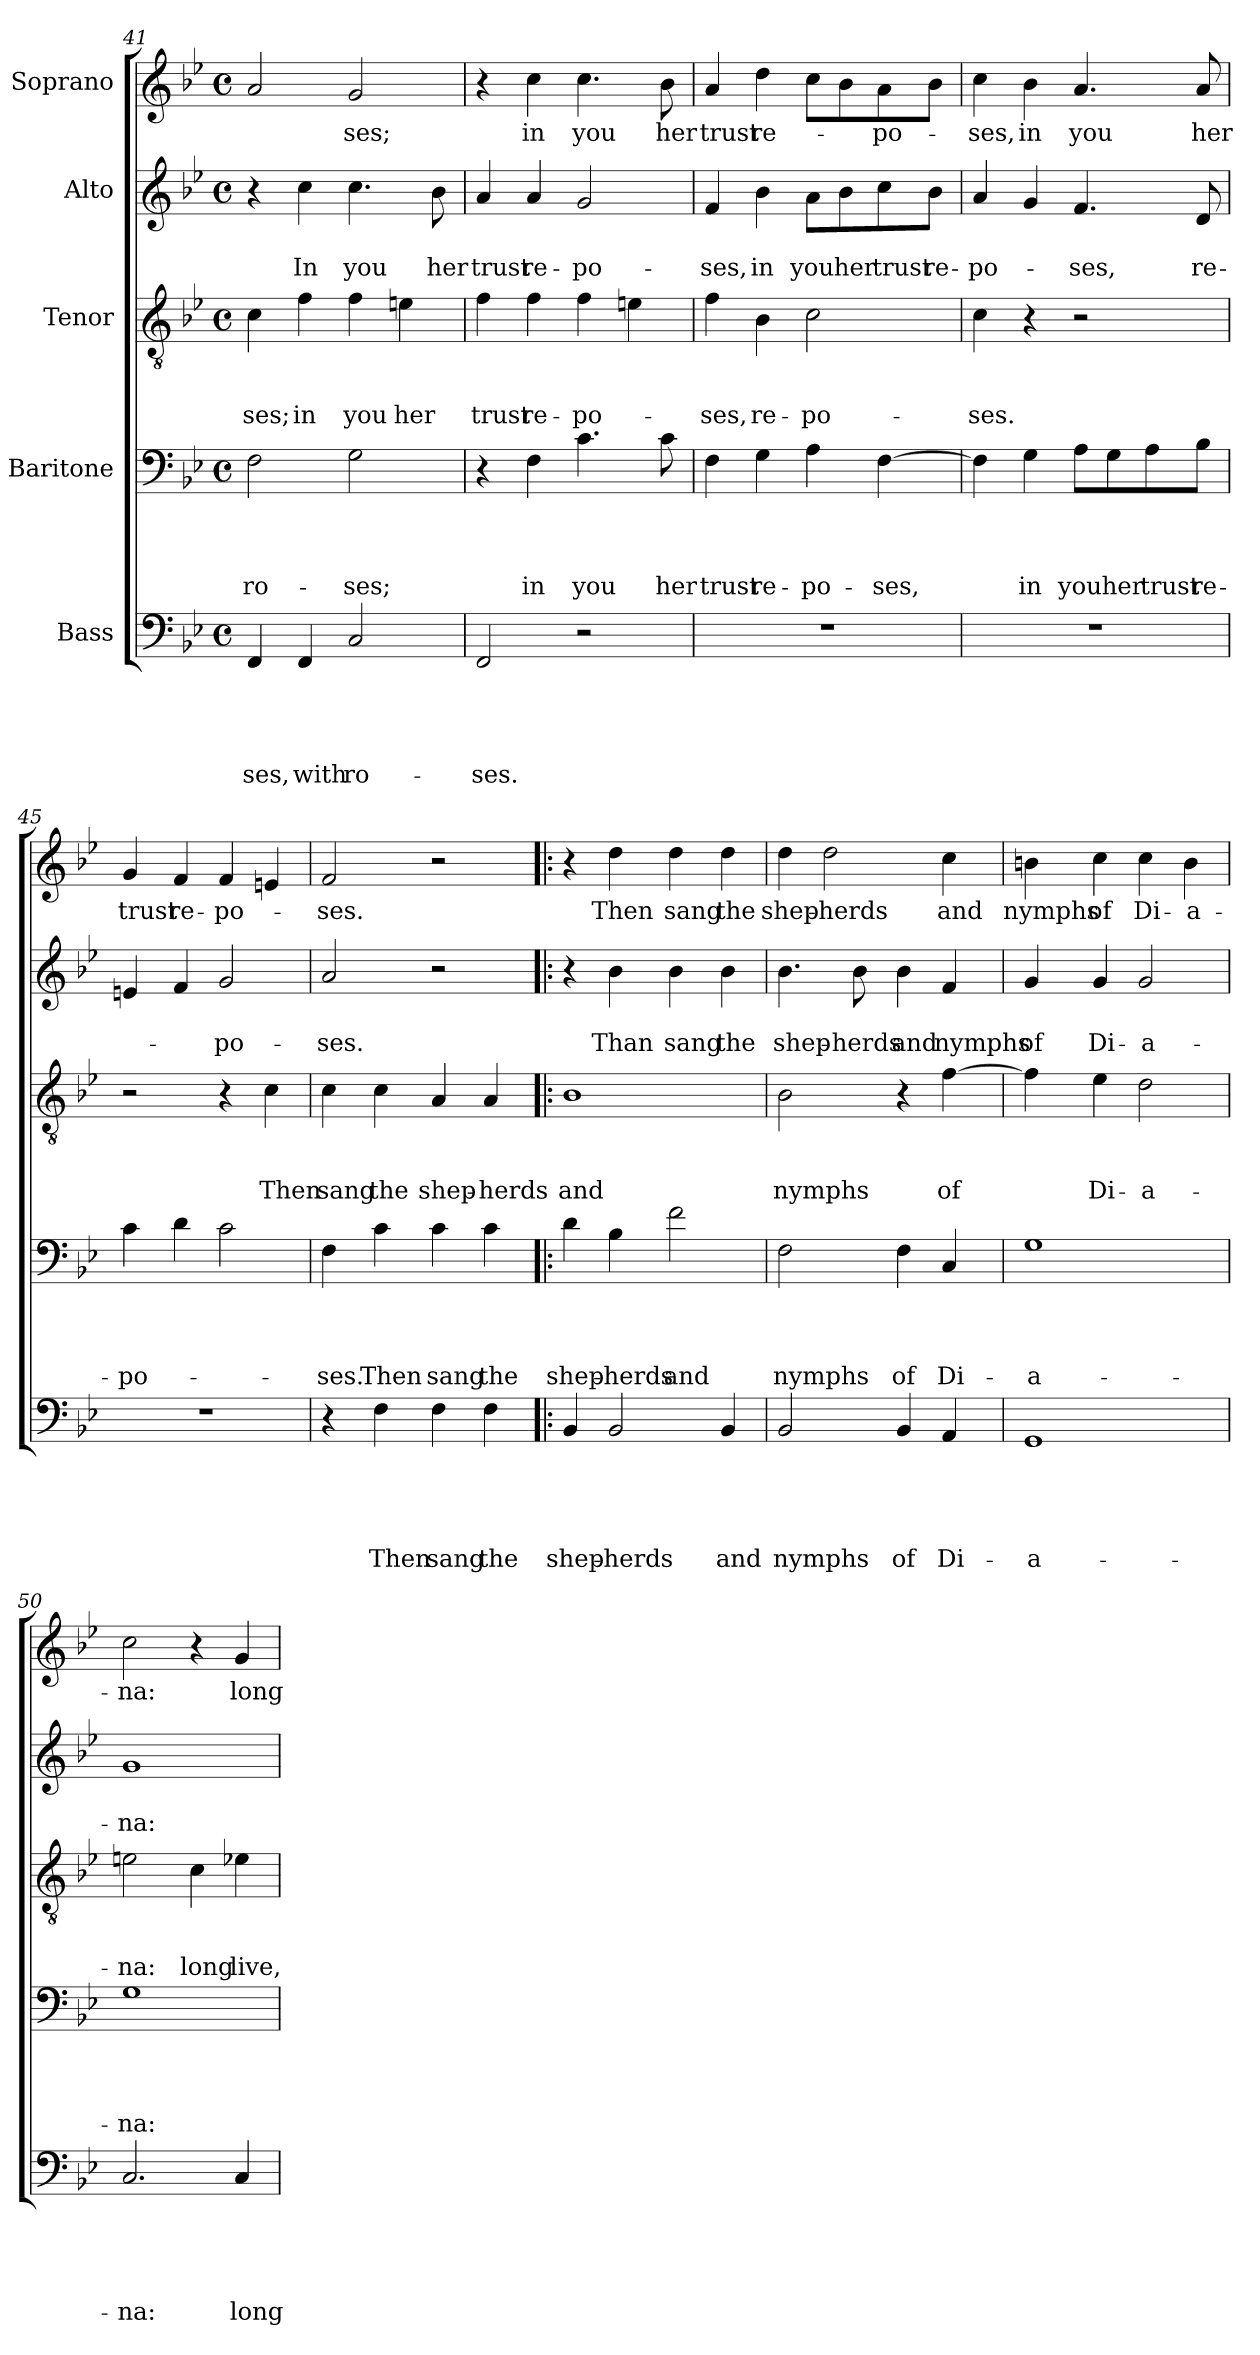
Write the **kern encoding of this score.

**kern	**text	**text	**text	**text	**text	**kern	**text	**text	**text	**text	**kern	**text	**text	**text	**kern	**text	**text	**kern	**text
*part5	*part5	*part5	*part5	*part5	*part5	*part4	*part4	*part4	*part4	*part4	*part3	*part3	*part3	*part3	*part2	*part2	*part2	*part1	*part1
*staff5	*staff5	*staff5	*staff5	*staff5	*staff5	*staff4	*staff4	*staff4	*staff4	*staff4	*staff3	*staff3	*staff3	*staff3	*staff2	*staff2	*staff2	*staff1	*staff1
*I"Bass	*	*	*	*	*	*I"Baritone	*	*	*	*	*I"Tenor	*	*	*	*I"Alto	*	*	*I"Soprano	*
*clefF4	*	*	*	*	*	*clefF4	*	*	*	*	*clefGv2	*	*	*	*clefG2	*	*	*clefG2	*
*k[b-e-]	*	*	*	*	*	*k[b-e-]	*	*	*	*	*k[b-e-]	*	*	*	*k[b-e-]	*	*	*k[b-e-]	*
*B-:	*	*	*	*	*	*B-:	*	*	*	*	*B-:	*	*	*	*B-:	*	*	*B-:	*
*M4/4	*	*	*	*	*	*M4/4	*	*	*	*	*M4/4	*	*	*	*M4/4	*	*	*M4/4	*
*met(c)	*	*	*	*	*	*met(c)	*	*	*	*	*met(c)	*	*	*	*met(c)	*	*	*met(c)	*
=41	=41	=41	=41	=41	=41	=41	=41	=41	=41	=41	=41	=41	=41	=41	=41	=41	=41	=41	=41
!	!	!	!	!	!LO:LY:b	!	!	!	!	!LO:LY:b	!	!	!	!LO:LY:b	!	!	!	!	!
4FF/	.	.	.	.	-ses,	2F\	.	.	.	ro-	4c\	.	.	-ses;	4r	.	.	2a/	.
!	!	!	!	!	!LO:LY:b	!	!	!	!	!	!	!	!	!LO:LY:b	!	!	!LO:LY:b	!	!
4FF/	.	.	.	.	with	.	.	.	.	.	4f\	.	.	in	4cc\	.	In	.	.
!	!	!	!	!	!LO:LY:b	!	!	!	!	!LO:LY:b	!	!	!	!LO:LY:b	!	!	!LO:LY:b	!	!LO:LY:b
2C/	.	.	.	.	ro-	2G\	.	.	.	-ses;	4f\	.	.	you	4.cc\	.	you	2g/	-ses;
!	!	!	!	!	!	!	!	!	!	!	!	!	!	!LO:LY:b	!	!	!	!	!
.	.	.	.	.	.	.	.	.	.	.	4en\	.	.	her	.	.	.	.	.
!	!	!	!	!	!	!	!	!	!	!	!	!	!	!	!	!	!LO:LY:b	!	!
.	.	.	.	.	.	.	.	.	.	.	.	.	.	.	8b-\	.	her	.	.
!!LO:LB:g=z
=42	=42	=42	=42	=42	=42	=42	=42	=42	=42	=42	=42	=42	=42	=42	=42	=42	=42	=42	=42
!	!	!	!	!	!LO:LY:b	!	!	!	!	!	!	!	!	!LO:LY:b	!	!	!LO:LY:b	!	!
2FF/	.	.	.	.	-ses.	4r	.	.	.	.	4f\	.	.	trust	4a/	.	trust	4r	.
!	!	!	!	!	!	!	!	!	!	!LO:LY:b	!	!	!	!LO:LY:b	!	!	!LO:LY:b	!	!LO:LY:b
.	.	.	.	.	.	4F\	.	.	.	in	4f\	.	.	re-	4a/	.	re-	4cc\	in
!	!	!	!	!	!	!	!	!	!	!LO:LY:b	!	!	!	!LO:LY:b	!	!	!LO:LY:b	!	!LO:LY:b
2r	.	.	.	.	.	4.c\	.	.	.	you	4f\	.	.	-po-	2g/	.	-po-	4.cc\	you
.	.	.	.	.	.	.	.	.	.	.	4en\	.	.	.	.	.	.	.	.
!	!	!	!	!	!	!	!	!	!	!LO:LY:b	!	!	!	!	!	!	!	!	!LO:LY:b
.	.	.	.	.	.	8c\	.	.	.	her	.	.	.	.	.	.	.	8b-\	her
=43	=43	=43	=43	=43	=43	=43	=43	=43	=43	=43	=43	=43	=43	=43	=43	=43	=43	=43	=43
!	!	!	!	!	!	!	!	!	!	!LO:LY:b	!	!	!	!LO:LY:b	!	!	!LO:LY:b	!	!LO:LY:b
1r	.	.	.	.	.	4F\	.	.	.	trust	4f\	.	.	-ses,	4f/	.	-ses,	4a/	trust
!	!	!	!	!	!	!	!	!	!	!LO:LY:b	!	!	!	!LO:LY:b	!	!	!LO:LY:b	!	!LO:LY:b
.	.	.	.	.	.	4G\	.	.	.	re-	4B-\	.	.	re-	4b-\	.	in	4dd\	re-
!	!	!	!	!	!	!	!	!	!	!LO:LY:b	!	!	!	!LO:LY:b	!	!	!LO:LY:b	!	!
.	.	.	.	.	.	4A\	.	.	.	-po-	2c\	.	.	-po-	8a\L	.	you	8cc\L	.
!	!	!	!	!	!	!	!	!	!	!	!	!	!	!	!	!	!LO:LY:b	!	!
.	.	.	.	.	.	.	.	.	.	.	.	.	.	.	8b-\	.	her	8b-\	.
!	!	!	!	!	!	!	!	!	!	!LO:LY:b	!	!	!	!	!	!	!LO:LY:b	!	!LO:LY:b
.	.	.	.	.	.	[>4F\	.	.	.	-ses,	.	.	.	.	8cc\	.	trust	8a\	-po-
!	!	!	!	!	!	!	!	!	!	!	!	!	!	!	!	!	!LO:LY:b	!	!
.	.	.	.	.	.	.	.	.	.	.	.	.	.	.	8b-\J	.	re-	8b-\J	.
=44	=44	=44	=44	=44	=44	=44	=44	=44	=44	=44	=44	=44	=44	=44	=44	=44	=44	=44	=44
!	!	!	!	!	!	!	!	!	!	!	!	!	!	!LO:LY:b	!	!	!LO:LY:b	!	!LO:LY:b
1r	.	.	.	.	.	4F\]	.	.	.	.	4c\	.	.	-ses.	4a/	.	-po-	4cc\	-ses,
!	!	!	!	!	!	!	!	!	!	!LO:LY:b	!	!	!	!	!	!	!	!	!LO:LY:b
.	.	.	.	.	.	4G\	.	.	.	in	4r	.	.	.	4g/	.	.	4b-\	in
!	!	!	!	!	!	!	!	!	!	!LO:LY:b	!	!	!	!	!	!	!LO:LY:b	!	!LO:LY:b
.	.	.	.	.	.	8A\L	.	.	.	you	2r	.	.	.	4.f/	.	-ses,	4.a/	you
!	!	!	!	!	!	!	!	!	!	!LO:LY:b	!	!	!	!	!	!	!	!	!
.	.	.	.	.	.	8G\	.	.	.	her	.	.	.	.	.	.	.	.	.
!	!	!	!	!	!	!	!	!	!	!LO:LY:b	!	!	!	!	!	!	!	!	!
.	.	.	.	.	.	8A\	.	.	.	trust	.	.	.	.	.	.	.	.	.
!	!	!	!	!	!	!	!	!	!	!LO:LY:b	!	!	!	!	!	!	!LO:LY:b	!	!LO:LY:b
.	.	.	.	.	.	8B-\J	.	.	.	re-	.	.	.	.	8d/	.	re-	8a/	her
=45	=45	=45	=45	=45	=45	=45	=45	=45	=45	=45	=45	=45	=45	=45	=45	=45	=45	=45	=45
!	!	!	!	!	!	!	!	!	!	!LO:LY:b	!	!	!	!	!	!	!	!	!LO:LY:b
1r	.	.	.	.	.	4c\	.	.	.	-po-	2r	.	.	.	4en/	.	.	4g/	trust
!	!	!	!	!	!	!	!	!	!	!	!	!	!	!	!	!	!	!	!LO:LY:b
.	.	.	.	.	.	4d\	.	.	.	.	.	.	.	.	4f/	.	.	4f/	re-
!	!	!	!	!	!	!	!	!	!	!	!	!	!	!	!	!	!LO:LY:b	!	!LO:LY:b
.	.	.	.	.	.	2c\	.	.	.	.	4r	.	.	.	2g/	.	-po-	4f/	-po-
!	!	!	!	!	!	!	!	!	!	!	!	!	!	!LO:LY:b	!	!	!	!	!
.	.	.	.	.	.	.	.	.	.	.	4c\	.	.	Then	.	.	.	4en/	.
=46	=46	=46	=46	=46	=46	=46	=46	=46	=46	=46	=46	=46	=46	=46	=46	=46	=46	=46	=46
!	!	!	!	!	!	!	!	!	!	!LO:LY:b	!	!	!	!LO:LY:b	!	!	!LO:LY:b	!	!LO:LY:b
4r	.	.	.	.	.	4F\	.	.	.	-ses.	4c\	.	.	sang	2a/	.	-ses.	2f/	-ses.
!	!	!	!	!	!LO:LY:b	!	!	!	!	!LO:LY:b	!	!	!	!LO:LY:b	!	!	!	!	!
4F\	.	.	.	.	Then	4c\	.	.	.	Then	4c\	.	.	the	.	.	.	.	.
!	!	!	!	!	!LO:LY:b	!	!	!	!	!LO:LY:b	!	!	!	!LO:LY:b	!	!	!	!	!
4F\	.	.	.	.	sang	4c\	.	.	.	sang	4A/	.	.	shep-	2r	.	.	2r	.
!	!	!	!	!	!LO:LY:b	!	!	!	!	!LO:LY:b	!	!	!	!LO:LY:b:rj	!	!	!	!	!
4F\	.	.	.	.	the	4c\	.	.	.	the	4A/	.	.	-herds	.	.	.	.	.
!!LO:PB:g=z
=47!|:	=47!|:	=47!|:	=47!|:	=47!|:	=47!|:	=47!|:	=47!|:	=47!|:	=47!|:	=47!|:	=47!|:	=47!|:	=47!|:	=47!|:	=47!|:	=47!|:	=47!|:	=47!|:	=47!|:
!	!	!	!	!	!LO:LY:b	!	!	!	!	!LO:LY:b	!	!	!	!LO:LY:b	!	!	!	!	!
4BB-/	.	.	.	.	shep-	4d\	.	.	.	shep-	1B-	.	.	and	4r	.	.	4r	.
!	!	!	!	!	!LO:LY:b:rj	!	!	!	!	!LO:LY:b:rj	!	!	!	!	!	!	!LO:LY:b	!	!LO:LY:b
2BB-/	.	.	.	.	-herds	4B-\	.	.	.	-herds	.	.	.	.	4b-\	.	Than	4dd\	Then
!	!	!	!	!	!	!	!	!	!	!LO:LY:b	!	!	!	!	!	!	!LO:LY:b	!	!LO:LY:b
.	.	.	.	.	.	2f\	.	.	.	and	.	.	.	.	4b-\	.	sang	4dd\	sang
!	!	!	!	!	!LO:LY:b	!	!	!	!	!	!	!	!	!	!	!	!LO:LY:b	!	!LO:LY:b
4BB-/	.	.	.	.	and	.	.	.	.	.	.	.	.	.	4b-\	.	the	4dd\	the
=48	=48	=48	=48	=48	=48	=48	=48	=48	=48	=48	=48	=48	=48	=48	=48	=48	=48	=48	=48
!	!	!	!	!	!LO:LY:b	!	!	!	!	!LO:LY:b	!	!	!	!LO:LY:b	!	!	!LO:LY:b	!	!LO:LY:b
2BB-/	.	.	.	.	nymphs	2F\	.	.	.	nymphs	2B-\	.	.	nymphs	4.b-\	.	shep-	4dd\	shep-
!	!	!	!	!	!	!	!	!	!	!	!	!	!	!	!	!	!	!	!LO:LY:b:rj
.	.	.	.	.	.	.	.	.	.	.	.	.	.	.	.	.	.	2dd\	-herds
!	!	!	!	!	!	!	!	!	!	!	!	!	!	!	!	!	!LO:LY:b	!	!
.	.	.	.	.	.	.	.	.	.	.	.	.	.	.	8b-\	.	-herds	.	.
!	!	!	!	!	!LO:LY:b	!	!	!	!	!LO:LY:b	!	!	!	!	!	!	!LO:LY:b	!	!
4BB-/	.	.	.	.	of	4F\	.	.	.	of	4r	.	.	.	4b-\	.	and	.	.
!	!	!	!	!	!LO:LY:b	!	!	!	!	!LO:LY:b	!	!	!	!LO:LY:b	!	!	!LO:LY:b	!	!LO:LY:b
4AA/	.	.	.	.	Di-	4C/	.	.	.	Di-	[>4f\	.	.	of	4f/	.	nymphs	4cc\	and
=49	=49	=49	=49	=49	=49	=49	=49	=49	=49	=49	=49	=49	=49	=49	=49	=49	=49	=49	=49
!	!	!	!	!	!LO:LY:b:rj	!	!	!	!	!LO:LY:b:rj	!	!	!	!	!	!	!LO:LY:b	!	!LO:LY:b
1GG	.	.	.	.	-a-	1G	.	.	.	-a-	4f\]	.	.	.	4g/	.	of	4bn\	nymphs
!	!	!	!	!	!	!	!	!	!	!	!	!	!	!LO:LY:b	!	!	!LO:LY:b	!	!LO:LY:b
.	.	.	.	.	.	.	.	.	.	.	4e-\	.	.	Di-	4g/	.	Di-	4cc\	of
!	!	!	!	!	!	!	!	!	!	!	!	!	!	!LO:LY:b	!	!	!LO:LY:b	!	!LO:LY:b
.	.	.	.	.	.	.	.	.	.	.	2d\	.	.	-a-	2g/	.	-a-	4cc\	Di-
!	!	!	!	!	!	!	!	!	!	!	!	!	!	!	!	!	!	!	!LO:LY:b
.	.	.	.	.	.	.	.	.	.	.	.	.	.	.	.	.	.	4b\	-a-
=50	=50	=50	=50	=50	=50	=50	=50	=50	=50	=50	=50	=50	=50	=50	=50	=50	=50	=50	=50
!	!	!	!	!	!LO:LY:b	!	!	!	!	!LO:LY:b	!	!	!	!LO:LY:b	!	!	!LO:LY:b	!	!LO:LY:b
2.C/	.	.	.	.	-na:	1G	.	.	.	-na:	2en\	.	.	-na:	1g	.	-na:	2cc\	-na:
!	!	!	!	!	!	!	!	!	!	!	!	!	!	!LO:LY:b	!	!	!	!	!
.	.	.	.	.	.	.	.	.	.	.	4c\	.	.	long	.	.	.	4r	.
!	!	!	!	!	!LO:LY:b	!	!	!	!	!	!	!	!	!LO:LY:b	!	!	!	!	!LO:LY:b
4C/	.	.	.	.	long	.	.	.	.	.	4e-X\	.	.	live,	.	.	.	4g/	long
=	=	=	=	=	=	=	=	=	=	=	=	=	=	=	=	=	=	=	=
*-	*-	*-	*-	*-	*-	*-	*-	*-	*-	*-	*-	*-	*-	*-	*-	*-	*-	*-	*-
